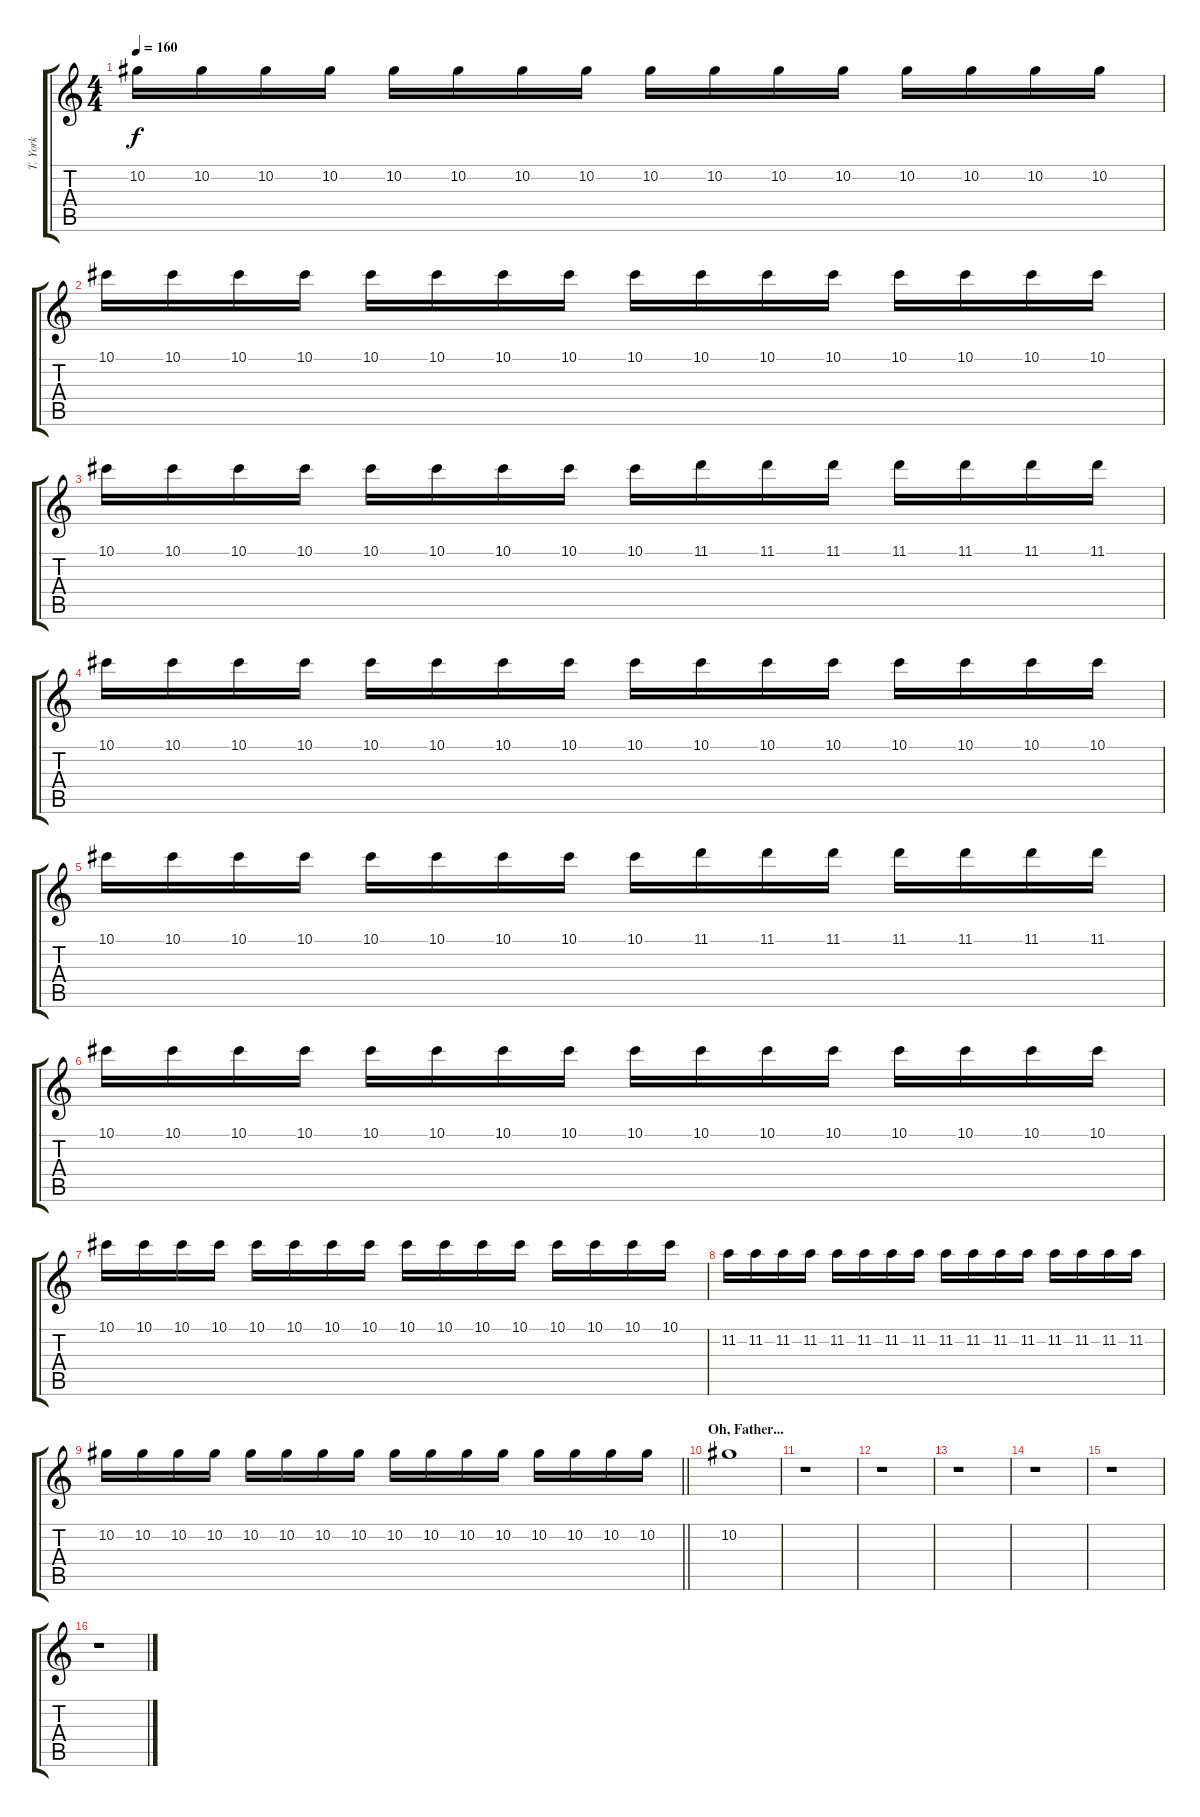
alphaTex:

\track ("T. York" "T. York") {instrument distortionguitar}
\staff {score tabs}
\tuning (Eb4 Bb3 Gb3 Db3 Ab2 Db2) {hide}
\ts (4 4)
\tempo 160
\clef g2
\ks c
10.2.16{dy f} 10.2.16 10.2.16 10.2.16 10.2.16 10.2.16 10.2.16 10.2.16 10.2.16 10.2.16 10.2.16 10.2.16 10.2.16 10.2.16 10.2.16 10.2.16 |
10.1.16 10.1.16 10.1.16 10.1.16 10.1.16 10.1.16 10.1.16 10.1.16 10.1.16 10.1.16 10.1.16 10.1.16 10.1.16 10.1.16 10.1.16 10.1.16 |
10.1.16 10.1.16 10.1.16 10.1.16 10.1.16 10.1.16 10.1.16 10.1.16 10.1.16 11.1.16 11.1.16 11.1.16 11.1.16 11.1.16 11.1.16 11.1.16 |
10.1.16 10.1.16 10.1.16 10.1.16 10.1.16 10.1.16 10.1.16 10.1.16 10.1.16 10.1.16 10.1.16 10.1.16 10.1.16 10.1.16 10.1.16 10.1.16 |
10.1.16 10.1.16 10.1.16 10.1.16 10.1.16 10.1.16 10.1.16 10.1.16 10.1.16 11.1.16 11.1.16 11.1.16 11.1.16 11.1.16 11.1.16 11.1.16 |
10.1.16 10.1.16 10.1.16 10.1.16 10.1.16 10.1.16 10.1.16 10.1.16 10.1.16 10.1.16 10.1.16 10.1.16 10.1.16 10.1.16 10.1.16 10.1.16 |
10.1.16 10.1.16 10.1.16 10.1.16 10.1.16 10.1.16 10.1.16 10.1.16 10.1.16 10.1.16 10.1.16 10.1.16 10.1.16 10.1.16 10.1.16 10.1.16 |
11.2.16 11.2.16 11.2.16 11.2.16 11.2.16 11.2.16 11.2.16 11.2.16 11.2.16 11.2.16 11.2.16 11.2.16 11.2.16 11.2.16 11.2.16 11.2.16 |
\barLineRight lightlight
10.2.16 10.2.16 10.2.16 10.2.16 10.2.16 10.2.16 10.2.16 10.2.16 10.2.16 10.2.16 10.2.16 10.2.16 10.2.16 10.2.16 10.2.16 10.2.16 |
\section ("" "Oh, Father...")
10.2.1 |
r.1 |
r.1 |
r.1 |
r.1 |
r.1 |
r.1
